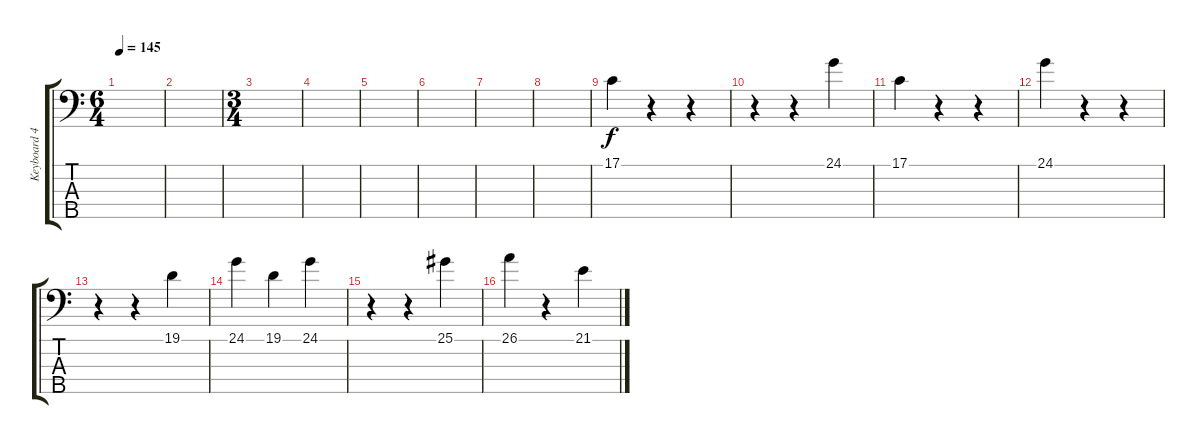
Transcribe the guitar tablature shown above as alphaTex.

\track ("Keyboard 4" "Keyboard 4") {instrument stringensemble1}
\staff {score tabs}
\tuning (G2 D2 A1 E1 B0) {hide}
\ts (6 4)
\tempo 145
\clef f4
\ks c
|
|
\ts (3 4)
|
|
|
|
|
|
17.1.4 r.4 r.4 |
r.4 r.4 24.1.4 |
17.1.4 r.4 r.4 |
24.1.4 r.4 r.4 |
r.4 r.4 19.1.4 |
24.1.4 19.1.4 24.1.4 |
r.4 r.4 25.1.4 |
26.1.4 r.4 21.1.4
